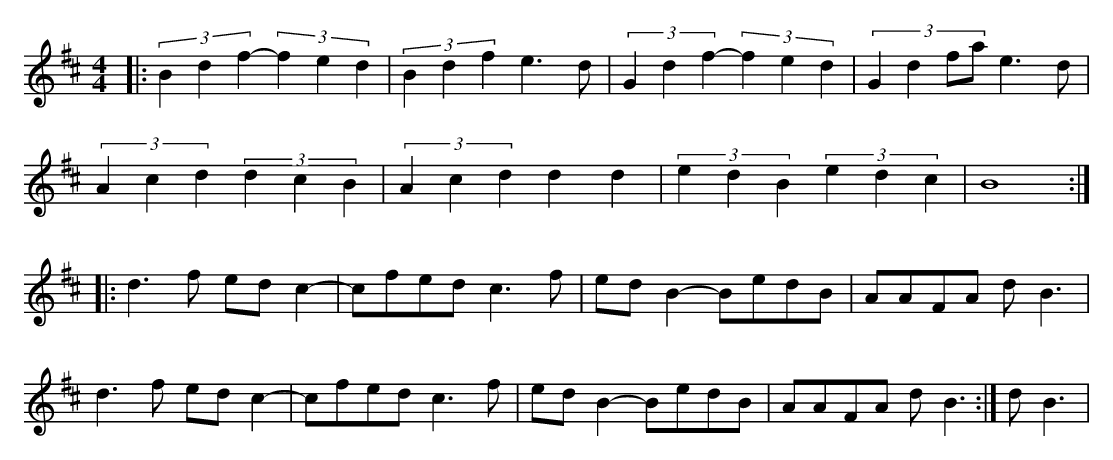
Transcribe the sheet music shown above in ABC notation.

X:1
M:4/4
K:Bmin
|:(3B2d2f2- (3f2e2d2|(3B2d2f2 e3d|(3G2d2f2- (3f2e2d2|(3:2:4G2d2fa e3d|
(3A2c2d2 (3d2c2B2|(3A2c2d2 d2 d2|(3e2d2B2 (3e2d2c2|B8:|
|:d3f edc2-|cfed c3f|edB2- BedB|AAFA dB3|
d3f edc2-|cfed c3f|edB2- BedB|AAFA dB3:|dB3|
